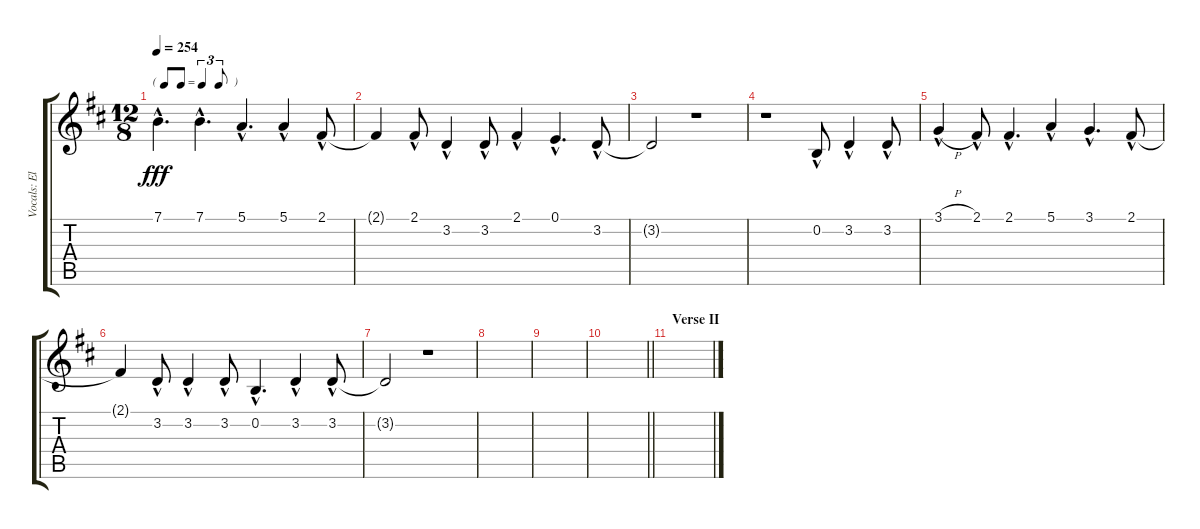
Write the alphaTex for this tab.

\track ("Vocals: Ellen" "Vocals: El") {instrument lead8bassandlead}
\staff {score tabs}
\tuning (E4 B3 G3 D3 A2 E2) {hide}
\ts (12 8)
\tf triplet8th
\tempo 254
\clef g2
\ks d
7.1{hac}.4{d dy fff} 7.1{hac}.4{d} 5.1{hac}.4{d} 5.1{hac}.4 2.1{hac}.8 |
2.1{t}.4 2.1{hac}.8 3.2{hac}.4 3.2{hac}.8 2.1{hac}.4 0.1{hac}.4{d} 3.2{hac}.8 |
3.2{t}.2 r.1 |
r.1 0.2{hac}.8 3.2{hac}.4 3.2{hac}.8 |
3.1{h hac}.4 2.1{hac}.8 2.1{hac}.4{d} 5.1{hac}.4 3.1{hac}.4{d} 2.1{hac}.8 |
2.1{t}.4 3.2{hac}.8 3.2{hac}.4 3.2{hac}.8 0.2{hac}.4{d} 3.2{hac}.4 3.2{hac}.8 |
3.2{t}.2 r.1 |
|
|
\barLineRight lightlight
|
\section ("" "Verse II")
